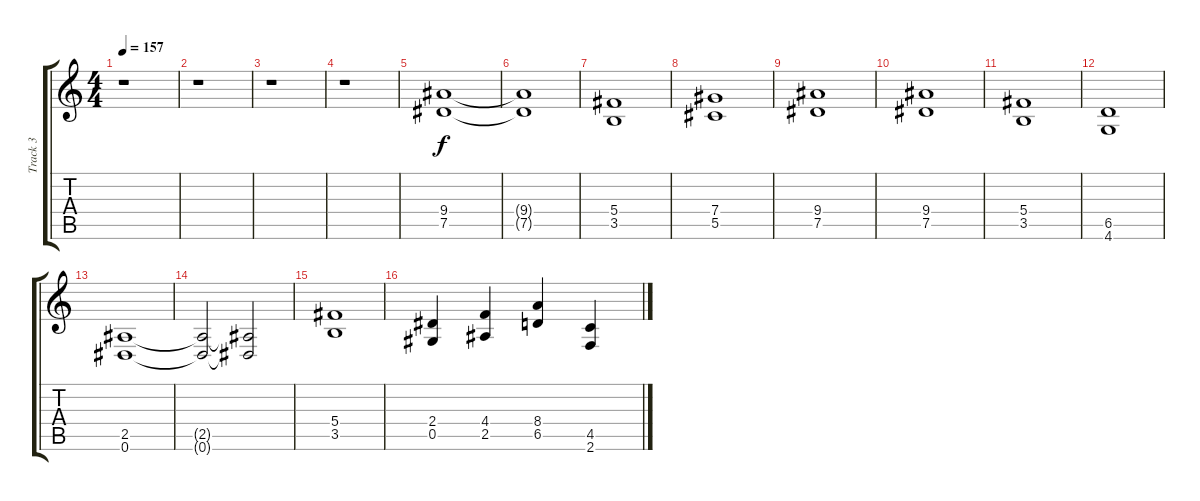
\track ("Track 3" "Track 3") {instrument distortionguitar}
\staff {score tabs}
\tuning (Eb4 Bb3 Gb3 Db3 Ab2 Eb2) {hide}
\ts (4 4)
\tempo 157
\clef g2
\ks c
r.1{dy f} |
r.1 |
r.1 |
r.1 |
(9.4 7.5).1 |
(9.4{t} 7.5{t}).1 |
(5.4 3.5).1 |
(7.4 5.5).1 |
(9.4 7.5).1 |
(9.4 7.5).1 |
(5.4 3.5).1 |
(6.5 4.6).1 |
(2.5 0.6).1 |
(2.5{t} 0.6{t}).2 (2.5{t} 0.6{t}).2 |
(5.4 3.5).1 |
(2.4 0.5).4 (4.4 2.5).4 (8.4 6.5).4 (4.5 2.6).4
